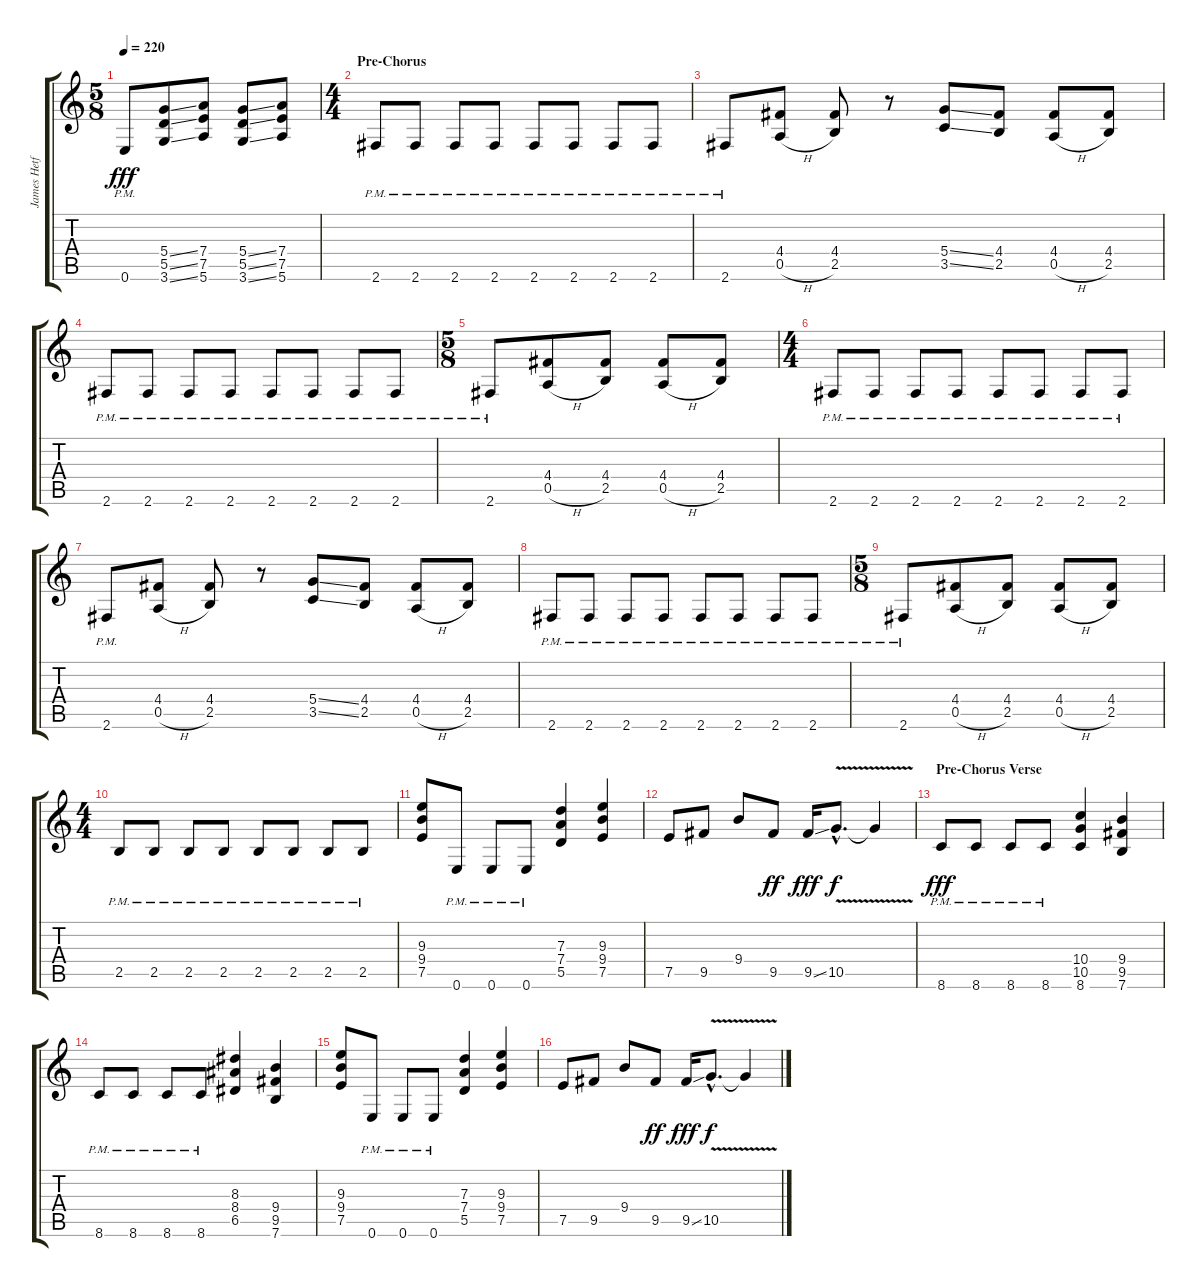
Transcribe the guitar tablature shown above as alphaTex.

\track ("James Hetfield" "James Hetf") {instrument distortionguitar}
\staff {score tabs}
\tuning (E4 B3 G3 D3 A2 E2) {hide}
\ts (5 8)
\tempo 220
\clef g2
\ks c
0.6{pm}.8{dy fff} (5.4{ss} 5.5{ss} 3.6{ss}).8 (7.4 7.5 5.6).8 (5.4{ss} 5.5{ss} 3.6{ss}).8 (7.4 7.5 5.6).8 |
\ts (4 4)
\section ("" "Pre-Chorus")
2.6{pm}.8 2.6{pm}.8 2.6{pm}.8 2.6{pm}.8 2.6{pm}.8 2.6{pm}.8 2.6{pm}.8 2.6{pm}.8 |
2.6{pm}.8 (4.4 0.5{h}).8 (4.4 2.5).8 r.8 (5.4{ss} 3.5{ss}).8 (4.4 2.5).8 (4.4 0.5{h}).8 (4.4 2.5).8 |
2.6{pm}.8 2.6{pm}.8 2.6{pm}.8 2.6{pm}.8 2.6{pm}.8 2.6{pm}.8 2.6{pm}.8 2.6{pm}.8 |
\ts (5 8)
2.6{pm}.8 (4.4 0.5{h}).8 (4.4 2.5).8 (4.4 0.5{h}).8 (4.4 2.5).8 |
\ts (4 4)
2.6{pm}.8 2.6{pm}.8 2.6{pm}.8 2.6{pm}.8 2.6{pm}.8 2.6{pm}.8 2.6{pm}.8 2.6{pm}.8 |
2.6{pm}.8 (4.4 0.5{h}).8 (4.4 2.5).8 r.8 (5.4{ss} 3.5{ss}).8 (4.4 2.5).8 (4.4 0.5{h}).8 (4.4 2.5).8 |
2.6{pm}.8 2.6{pm}.8 2.6{pm}.8 2.6{pm}.8 2.6{pm}.8 2.6{pm}.8 2.6{pm}.8 2.6{pm}.8 |
\ts (5 8)
2.6{pm}.8 (4.4 0.5{h}).8 (4.4 2.5).8 (4.4 0.5{h}).8 (4.4 2.5).8 |
\ts (4 4)
2.5{pm}.8 2.5{pm}.8 2.5{pm}.8 2.5{pm}.8 2.5{pm}.8 2.5{pm}.8 2.5{pm}.8 2.5{pm}.8 |
(9.3 9.4 7.5).8 0.6{pm}.8 0.6{pm}.8 0.6{pm}.8 (7.3 7.4 5.5).4 (9.3 9.4 7.5).4 |
7.5.8 9.5.8 9.4.8 9.5.8{dy ff} 9.5{ss}.16{dy fff} 10.5{v hac}.8{d dy f} 10.5{t}.4 |
\section ("" "Pre-Chorus Verse")
8.6{pm}.8{dy fff} 8.6{pm}.8 8.6{pm}.8 8.6{pm}.8 (10.4 10.5 8.6).4 (9.4 9.5 7.6).4 |
8.6{pm}.8 8.6{pm}.8 8.6{pm}.8 8.6{pm}.8 (8.3 8.4 6.5).4 (9.4 9.5 7.6).4 |
(9.3 9.4 7.5).8 0.6{pm}.8 0.6{pm}.8 0.6{pm}.8 (7.3 7.4 5.5).4 (9.3 9.4 7.5).4 |
7.5.8 9.5.8 9.4.8 9.5.8{dy ff} 9.5{ss}.16{dy fff} 10.5{v hac}.8{d dy f} 10.5{t}.4
